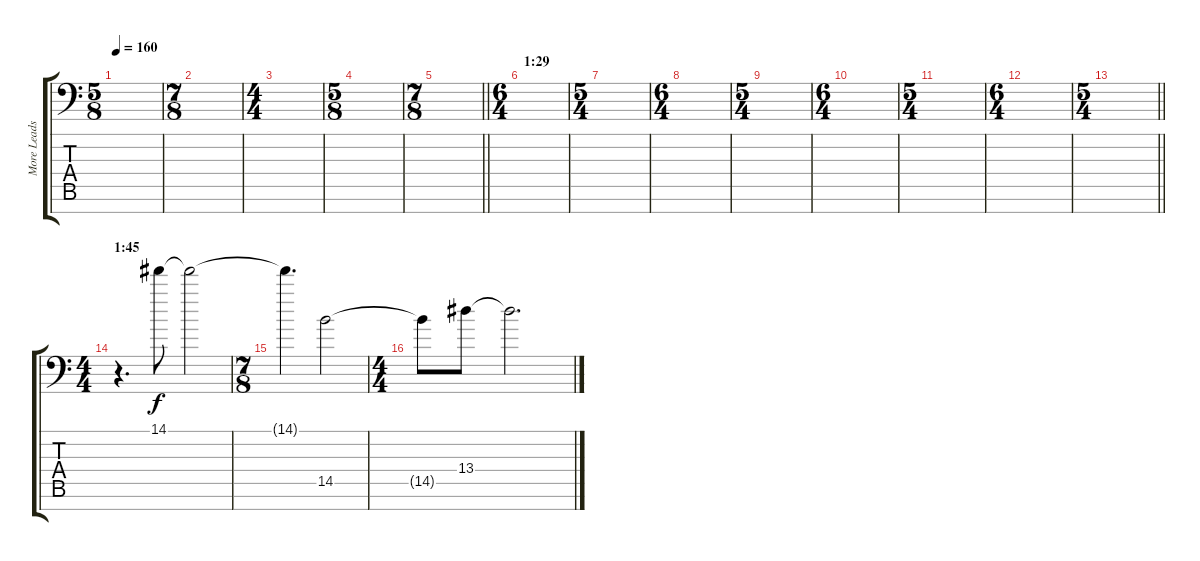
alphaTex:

\track ("More Leads And Rhythms R Harmonizing" "More Leads") {instrument distortionguitar}
\staff {score tabs}
\tuning (E4 B3 G3 D3 A2 E2 A1) {hide}
\ts (5 8)
\tempo 160
\clef f4
\ks c
|
\ts (7 8)
|
\ts (4 4)
|
\ts (5 8)
|
\ts (7 8)
\barLineRight lightlight
|
\ts (6 4)
\section ("" "1:29")
|
\ts (5 4)
|
\ts (6 4)
|
\ts (5 4)
|
\ts (6 4)
|
\ts (5 4)
|
\ts (6 4)
|
\ts (5 4)
\barLineRight lightlight
|
\ts (4 4)
\section ("" "1:45")
r.4{d} 14.1.8 14.1{t}.2 |
\ts (7 8)
14.1{t}.4{d} 14.5.2 |
\ts (4 4)
14.5{t}.8 13.4.8 13.4{t}.2{d}
